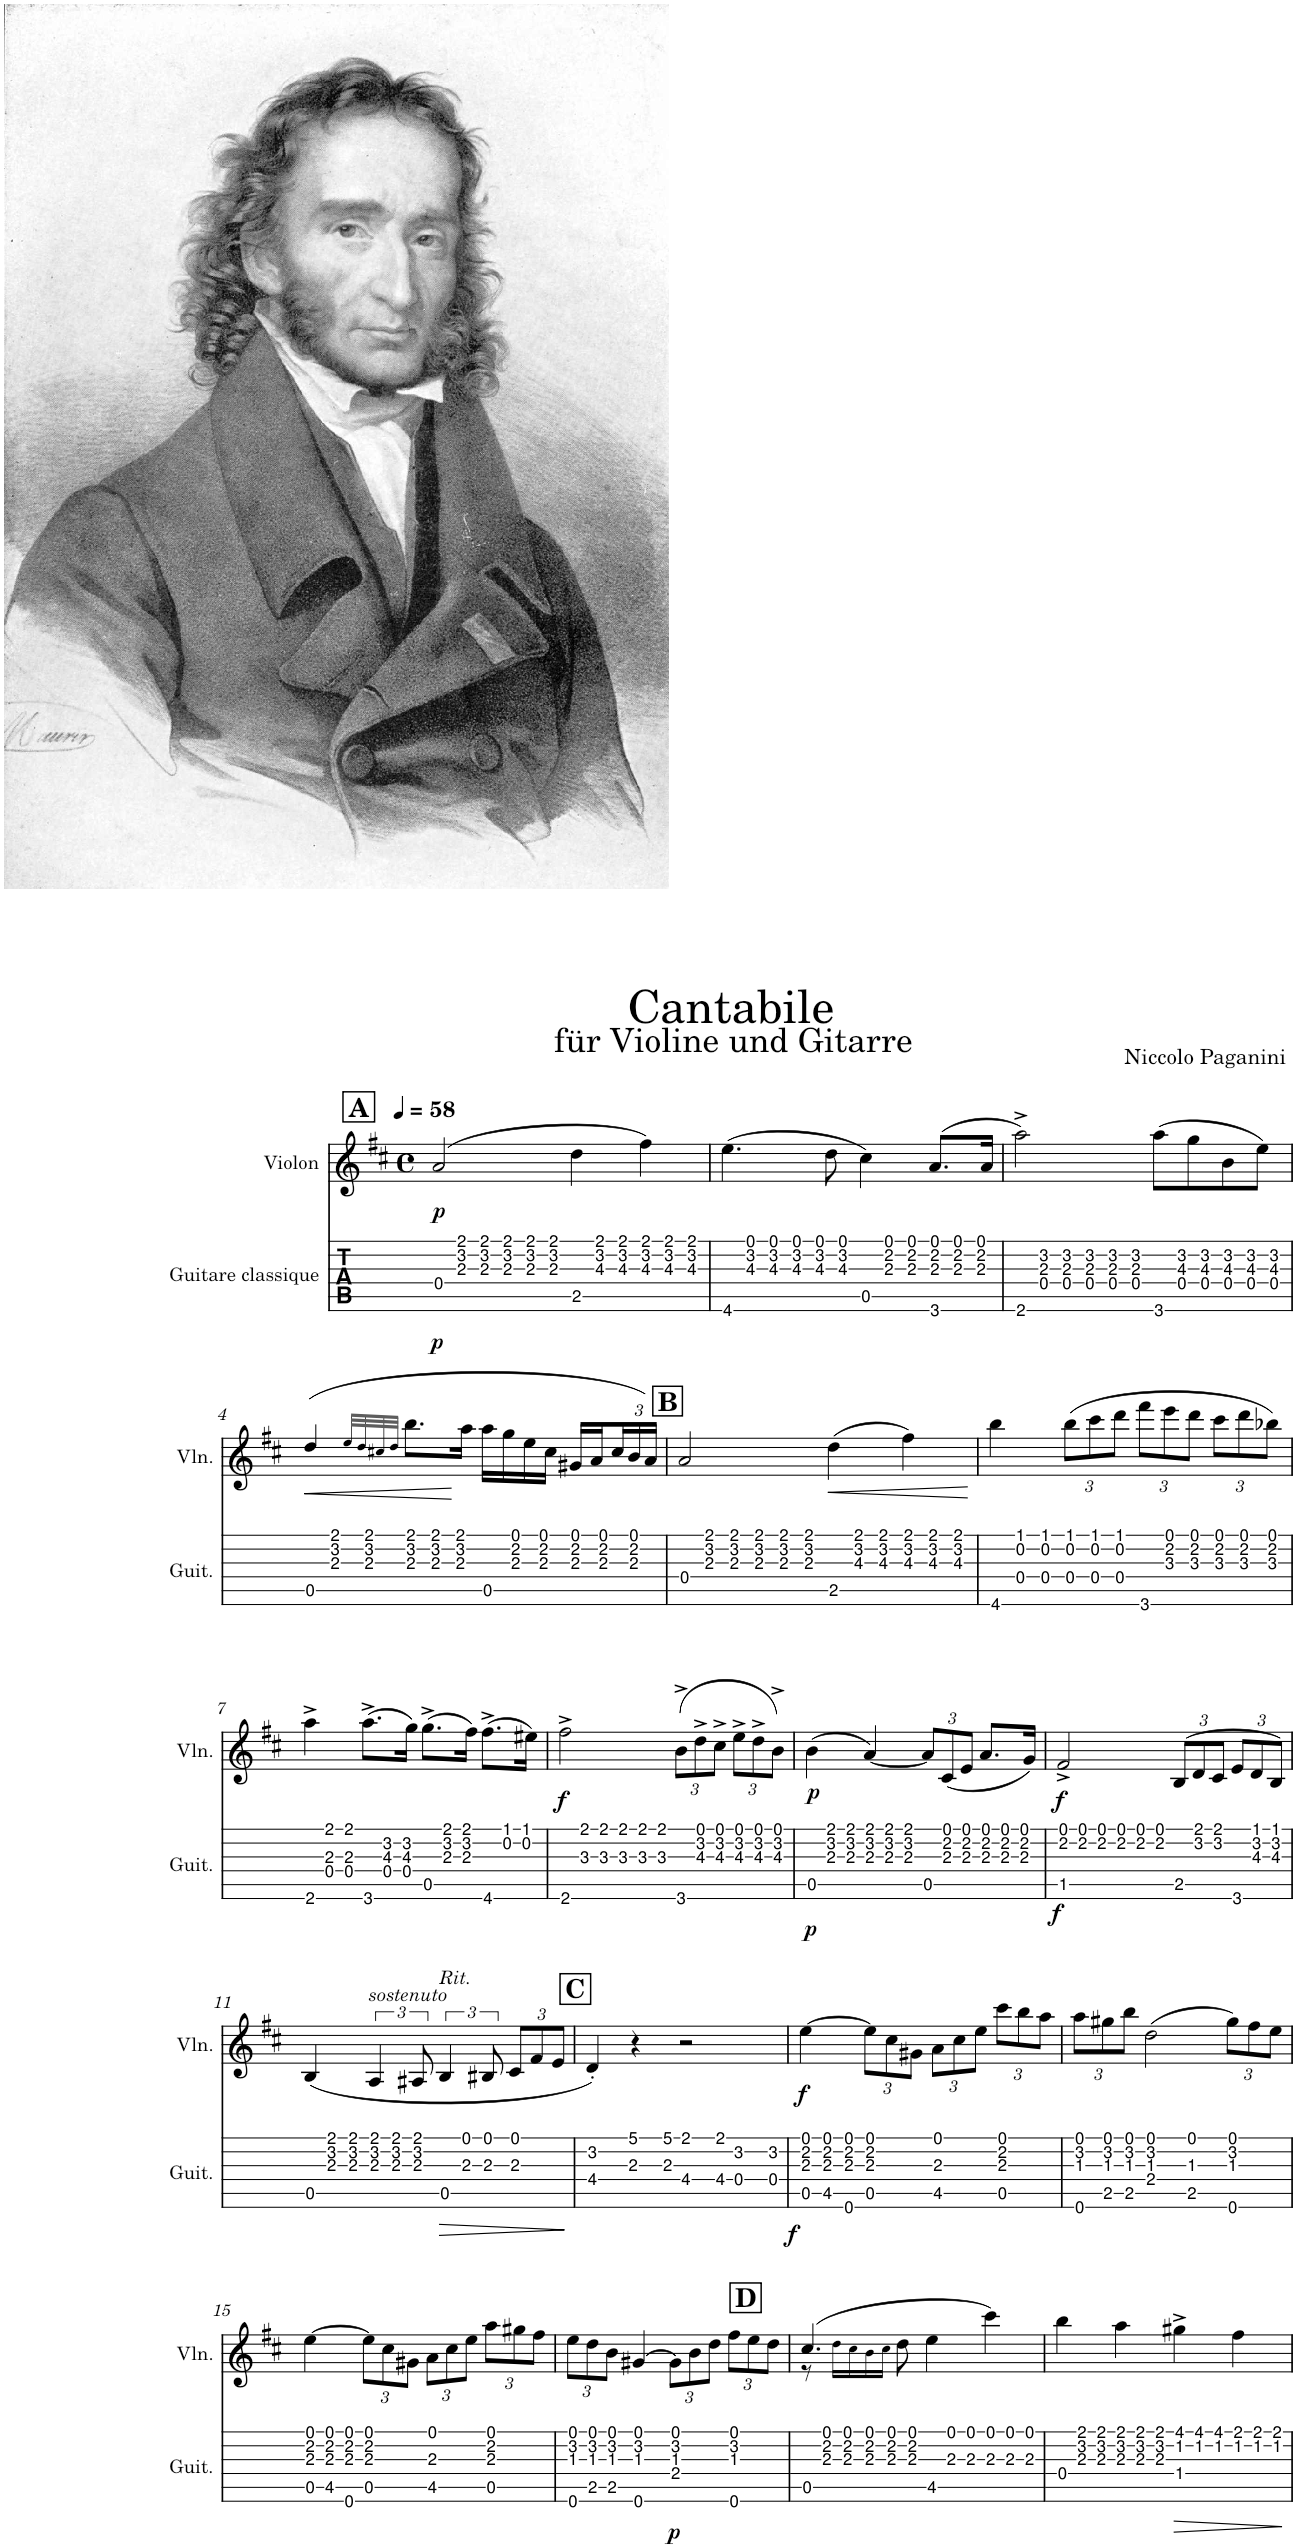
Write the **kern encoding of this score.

**kern	**dynam	**kern	**dynam
*part2	*part2	*part1	*part1
*staff2	*staff2	*staff1	*staff1
*I"Guitare classique	*	*I"Violon	*
*I'Guit.	*	*I'Vln.	*
*stria6	*	*	*
*	*	*clefG2	*
*k[f#c#]	*	*k[f#c#]	*
*M4/4	*	*M4/4	*
*met(c)	*	*met(c)	*
*MM58	*	*MM58	*
!!LO:REH:place=s1:a:B:cj:fs=14:t=A
=1	=1	=1	=1
*^	*	*	*
*	*Xbrackettup	*	*	*
!	!	!LO:DY:a	!	!
!	!	!LO:DY:n=1:b	!	!
2D	12DL	p p	(2a/	.
.	12A\ 12d\ 12f#\	.	.	.
.	12A\ 12d\ 12f#\J	.	.	.
.	12A\ 12d\ 12f#\L	.	.	.
.	12A\ 12d\ 12f#\	.	.	.
.	12A\ 12d\ 12f#\J	.	.	.
2BB	12BBL	.	4dd\	.
.	12B\ 12d\ 12f#\	.	.	.
.	12B\ 12d\ 12f#\J	.	.	.
.	12B\ 12d\ 12f#\L	.	4ff#\)	.
.	12B\ 12d\ 12f#\	.	.	.
.	12B\ 12d\ 12f#\J	.	.	.
=2	=2	=2	=2	=2
2GG#X	12GG#L	.	(4.ee\	.
.	12B\ 12d\ 12e\	.	.	.
.	12B\ 12d\ 12e\J	.	.	.
.	12B\ 12d\ 12e\L	.	.	.
.	12B\ 12d\ 12e\	.	.	.
.	.	.	8dd\	.
.	12B\ 12d\ 12e\J	.	.	.
4AA	12AAL	.	4cc#\)	.
.	12A\ 12c#\ 12e\	.	.	.
.	12A\ 12c#\ 12e\J	.	.	.
4GGn	12A\ 12c#\ 12e\L	.	(>8.a/L	.
.	12A\ 12c#\ 12e\	.	.	.
.	12A\ 12c#\ 12e\J	.	.	.
.	.	.	16a/Jk	.
=3	=3	=3	=3	=3
2FF#	12FF#L	.	2aa^\)	.
.	12D\ 12A\ 12d\	.	.	.
.	12D\ 12A\ 12d\J	.	.	.
.	12D\ 12A\ 12d\L	.	.	.
.	12D\ 12A\ 12d\	.	.	.
.	12D\ 12A\ 12d\J	.	.	.
2GG	12GGL	.	(8aa\L	.
.	12D\ 12B\ 12d\	.	.	.
.	.	.	8gg\	.
.	12D\ 12B\ 12d\J	.	.	.
.	12D\ 12B\ 12d\L	.	8b\	.
.	12D\ 12B\ 12d\	.	.	.
.	.	.	8ee\J)	.
.	12D\ 12B\ 12d\J	.	.	.
!!LO:LB:g=z
=4	=4	=4	=4	=4
!	!	!	!	!LO:HP:b
*	*	*	*^	*
2AA	12AAL	.	(4dd/	8ryy	<
.	12A\ 12d\ 12f#\	.	.	.	.
.	.	.	.	32ee!/LLL	.
.	.	.	.	32dd!/	.
.	12A\ 12d\ 12f#\J	.	.	.	.
.	.	.	.	32cc#X!/	.
.	.	.	.	32dd!/JJJ	.
.	12A\ 12d\ 12f#\L	.	8.bb\L	4ryy	.
.	12A\ 12d\ 12f#\	.	.	.	.
.	12A\ 12d\ 12f#\J	.	.	.	.
.	.	.	16aa\Jk	.	[
2AA	12AAL	.	16aa\LL	2ryy	.
.	.	.	16gg\	.	.
.	12A\ 12c#\ 12e\	.	.	.	.
.	.	.	16ee\	.	.
.	12A\ 12c#\ 12e\J	.	.	.	.
.	.	.	16cc#\JJ	.	.
.	12A\ 12c#\ 12e\L	.	16g#X/LL	.	.
.	.	.	16a/	.	.
.	12A\ 12c#\ 12e\	.	.	.	.
*	*	*	*Xbrackettup	*	*
.	.	.	24cc#/	.	.
.	12A\ 12c#\ 12e\J	.	24b/	.	.
.	.	.	24a/JJ)	.	.
*	*	*	*v	*v	*
!!LO:REH:place=s1:a:B:cj:fs=14:t=B
=5	=5	=5	=5	=5
2D	12DL	.	2a/	.
.	12A\ 12d\ 12f#\	.	.	.
.	12A\ 12d\ 12f#\J	.	.	.
.	12A\ 12d\ 12f#\L	.	.	.
.	12A\ 12d\ 12f#\	.	.	.
.	12A\ 12d\ 12f#\J	.	.	.
!	!	!	!	!LO:HP:b
2BB	12BBL	.	(4dd\	<
.	12B\ 12d\ 12f#\	.	.	.
.	12B\ 12d\ 12f#\J	.	.	.
.	12B\ 12d\ 12f#\L	.	4ff#\)	.
.	12B\ 12d\ 12f#\	.	.	.
.	12B\ 12d\ 12f#\J	.	.	.
*v	*v	*	*	*
.	.	.	[
=6	=6	=6	=6
*^	*	*	*
2GG#X	12GG#L	.	4bb\	.
.	12D\ 12B\ 12fn\	.	.	.
.	12D\ 12B\ 12f\J	.	.	.
.	12D\ 12B\ 12f\L	.	(12bb\L	.
.	12D\ 12B\ 12f\	.	12ccc#\	.
.	12D\ 12B\ 12f\J	.	12ddd\J	.
2GGn	12GGL	.	12fff#\L	.
.	12B-X\ 12c#\ 12e\	.	12eee\	.
.	12B-\ 12c#\ 12e\J	.	12ddd\J	.
.	12B-\ 12c#\ 12e\L	.	12ccc#\L	.
.	12B-\ 12c#\ 12e\	.	12ddd\	.
.	12B-\ 12c#\ 12e\J	.	12bb-X\J)	.
!!LO:LB:g=z
=7	=7	=7	=7	=7
4FF#	12FF#L	.	4aa^\	.
.	12D\ 12A\ 12f#\	.	.	.
.	12D\ 12A\ 12f#\J	.	.	.
4GG	12GGL	.	(8.aa^\L	.
.	12D\ 12B\ 12d\	.	.	.
.	12D\ 12B\ 12d\J	.	.	.
.	.	.	16gg\Jk)	.
4AA	12AAL	.	(8.gg^\L	.
.	12A\ 12d\ 12f#\	.	.	.
.	12A\ 12d\ 12f#\J	.	.	.
.	.	.	16ff#\Jk)	.
4GG#X	12GG#L	.	(8.ff#^\L	.
.	12B\ 12e#X\	.	.	.
.	12B\ 12e#\J	.	.	.
.	.	.	16ee#X\Jk)	.
=8	=8	=8	=8	=8
!	!	!	!	!LO:DY:b
2FF#	12FF#L	.	2ff#^\	f
.	12A#X\ 12f#\	.	.	.
.	12A#\ 12f#\J	.	.	.
.	12A#\ 12f#\L	.	.	.
.	12A#\ 12f#\	.	.	.
.	12A#\ 12f#\J	.	.	.
2GGn	12GGL	.	(12b^\L	.
.	12B\ 12d\ 12e\	.	12dd^\	.
.	12B\ 12d\ 12e\J	.	12cc#^\J	.
.	12B\ 12d\ 12e\L	.	12ee^\L	.
.	12B\ 12d\ 12e\	.	12dd^\	.
.	12B\ 12d\ 12e\J	.	12b^\J)	.
=9	=9	=9	=9	=9
!	!	!LO:DY:b	!	!LO:DY:b
2AA	12AAL	p	(4b\	p
.	12A\ 12d\ 12f#\	.	.	.
.	12A\ 12d\ 12f#\J	.	.	.
.	12A\ 12d\ 12f#\L	.	[4a/)	.
.	12A\ 12d\ 12f#\	.	.	.
.	12A\ 12d\ 12f#\J	.	.	.
2AA	12AAL	.	12a/L]	.
.	12A\ 12c#\ 12e\	.	(12c#/	.
.	12A\ 12c#\ 12e\J	.	12e/J	.
.	12A\ 12c#\ 12e\L	.	8.a/L	.
.	12A\ 12c#\ 12e\	.	.	.
.	12A\ 12c#\ 12e\J	.	.	.
.	.	.	16g/Jk)	.
=10	=10	=10	=10	=10
!	!	!LO:DY:b	!	!LO:DY:b
2AA#X	12c#\ 12e\L	f	2f#^/	f
.	12c#\ 12e\	.	.	.
.	12c#\ 12e\J	.	.	.
.	12c#\ 12e\L	.	.	.
.	12c#\ 12e\	.	.	.
.	12c#\ 12e\J	.	.	.
4BB	12BBL	.	(>12B/L	.
.	12d\ 12f#\	.	12d/	.
.	12d\ 12f#\J	.	12c#/J	.
4GG	12GGL	.	12e/L	.
.	12B\ 12d\ 12e#X\	.	12d/	.
.	12B\ 12d\ 12e#\J	.	12B/J)	.
!!LO:LB:g=z
=11	=11	=11	=11	=11
2AAn	12AAL	.	(<4B/	.
.	12A\ 12d\ 12f#\	.	.	.
.	12A\ 12d\ 12f#\J	.	.	.
*	*	*	*brackettup	*
!	!	!	!LO:TX:a:i:t=sostenuto	!
.	12A\ 12d\ 12f#\L	.	6A/	.
.	12A\ 12d\ 12f#\	.	.	.
.	12A\ 12d\ 12f#\J	.	12A#X/	.
!	!	!	!LO:TX:a:i:t=Rit.	!
!	!	!LO:HP:b	!	!
2AA	12AAL	>	6B/	.
.	12A\ 12e\	.	.	.
.	12A\ 12e\J	.	12B#X/	.
*	*	*	*Xbrackettup	*
.	4A 4e	.	12c#/L	.
.	.	.	12f#/	.
.	.	.	12e/J	.
*v	*v	*	*	*
.	]	.	.
!!LO:REH:place=s1:a:B:cj:fs=14:t=C
=12	=12	=12	=12
*^	*	*	*
4F#	4d	.	4d'/)	.
8.AL	8.aL	.	4r	.
16AJk	16aJk	.	.	.
8.F#L	8.f#L	.	2r	.
16F#Jk	16f#Jk	.	.	.
8.DL	8.dL	.	.	.
16DJk	16dJk	.	.	.
=13	=13	=13	=13	=13
!	!	!LO:DY:b	!	!LO:DY:b
12AAL	12A\ 12c#\ 12e\L	f	[4ee\	f
12C#	12A\ 12c#\ 12e\	.	.	.
12EEJ	12A\ 12c#\ 12e\J	.	.	.
4AA	4A 4c# 4e	.	12ee\L]	.
.	.	.	12cc#\	.
.	.	.	12g#X\J	.
4C#	4A 4e	.	12a\L	.
.	.	.	12cc#\	.
.	.	.	12ee\J	.
4AA	4A 4c# 4e	.	12ccc#\L	.
.	.	.	12bb\	.
.	.	.	12aa\J	.
=14	=14	=14	=14	=14
12EEL	12G#X\ 12d\ 12e\L	.	12aa\L	.
12BB	12G#\ 12d\ 12e\	.	12gg#X\	.
12BBJ	12G#\ 12d\ 12e\J	.	12bb\J	.
4E	4G# 4d 4e	.	(2dd\	.
4BB	4G# 4e	.	.	.
4EE	4G# 4d 4e	.	12gg#\L)	.
.	.	.	12ff#\	.
.	.	.	12ee\J	.
!!LO:LB:g=z
=15	=15	=15	=15	=15
12AAL	12A\ 12c#\ 12e\L	.	[4ee\	.
12C#	12A\ 12c#\ 12e\	.	.	.
12EEJ	12A\ 12c#\ 12e\J	.	.	.
4AA	4A 4c# 4e	.	12ee\L]	.
.	.	.	12cc#\	.
.	.	.	12g#X\J	.
4C#	4A 4e	.	12a\L	.
.	.	.	12cc#\	.
.	.	.	12ee\J	.
4AA	4A 4c# 4e	.	12aa\L	.
.	.	.	12gg#X\	.
.	.	.	12ff#\J	.
=16	=16	=16	=16	=16
12EEL	12G#X\ 12d\ 12e\L	.	12ee\L	.
12BB	12G#\ 12d\ 12e\	.	12dd\	.
12BBJ	12G#\ 12d\ 12e\J	.	12b\J	.
4EE	4G# 4d 4e	.	[4g#X/	.
!	!	!LO:DY:b	!	!
4E	4G# 4d 4e	p	12g#\L]	.
.	.	.	12b\	.
.	.	.	12dd\J	.
4EE	4G# 4d 4e	.	12ff#\L	.
.	.	.	12ee\	.
.	.	.	12dd\J	.
!!LO:REH:place=s1:a:B:cj:fs=14:t=D
=17	=17	=17	=17	=17
*	*	*	*^	*
2AA	12AAL	.	(4.cc#/	8r	.
.	12A\ 12c#\ 12e\	.	.	.	.
.	.	.	.	16dd!\LL	.
.	12A\ 12c#\ 12e\J	.	.	.	.
.	.	.	.	16cc#!\	.
.	12A\ 12c#\ 12e\L	.	.	16b!\	.
.	.	.	.	16cc#!\JJ	.
.	12A\ 12c#\ 12e\	.	.	.	.
.	.	.	8dd\	8ryy	.
.	12A\ 12c#\ 12e\J	.	.	.	.
2C#	12C#L	.	4ee\	2ryy	.
.	12A\ 12e\	.	.	.	.
.	12A\ 12e\J	.	.	.	.
.	12A\ 12e\L	.	4ccc#\)	.	.
.	12A\ 12e\	.	.	.	.
.	12A\ 12e\J	.	.	.	.
*	*	*	*v	*v	*
=18	=18	=18	=18	=18
2D	12DL	.	4bb\	.
.	12A\ 12d\ 12f#\	.	.	.
.	12A\ 12d\ 12f#\J	.	.	.
.	12A\ 12d\ 12f#\L	.	4aa\	.
.	12A\ 12d\ 12f#\	.	.	.
.	12A\ 12d\ 12f#\J	.	.	.
!	!	!LO:HP:b	!	!
2D#X	12cn\ 12g#X\L	>	4gg#X^\	.
.	12c\ 12g#\	.	.	.
.	12c\ 12g#\J	.	.	.
.	12c\ 12f#\L	.	4ff#\	.
.	12c\ 12f#\	.	.	.
.	12c\ 12f#\J	.	.	.
*v	*v	*	*	*
.	]	.	.
=	=	=	=
*-	*-	*-	*-
